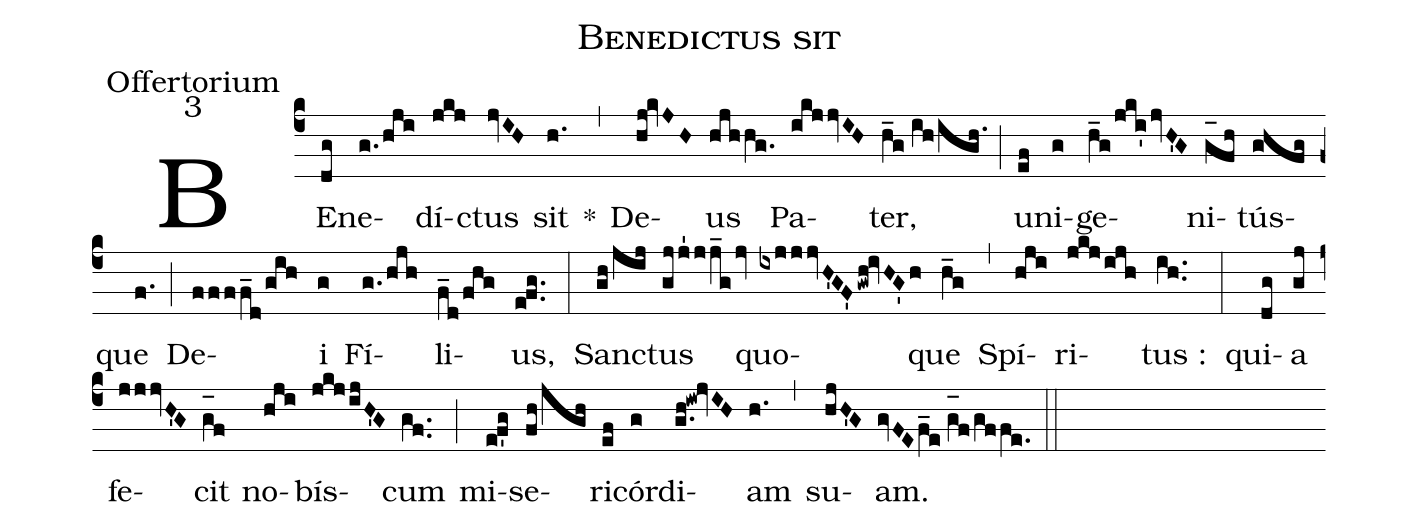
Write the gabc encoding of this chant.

name:Benedictus sit;
office-part:Offertorium;
mode:3;
%%
(c4) BE(dg)ne(g./hji)dí(jkj)ctus(jvIH) sit(h.) *(,) De(hj!kvJH)us(hjhhg.) Pa(ikjjvIH)ter,(h_g//ih/igh.) (;) u(ef)ni(g)ge(h_g/jki'jvH'G)ni(g_[oh:h]fh)tús(ghfg)que(f.) (;) De(ffff_d/gih)i(g) Fí(g./hjh)li(f_d/fhg)us,(efg..) (:) San(gh/jij)ctus(gjj'1jj_gjv) quo(ixjjjvH'GF'gwh!ivHG'h)que(h_g) (,) Spí(hji)ri(jkjijh)tus :(ih..) (:) qui(dg)a(gj) fe(jjjvH'G)cit(g_[oh:h]f) no(hji)bís(jkjijH'G)cum(gf..) (;) mi(ef'g)se(fh/jgh)ri(ef)cór(g)di(g.h!iw!jvIH)am(h.) (,) su(hjH'G)am.(gvFEf_e//g_[oh:h]f/gffe.) (::)
